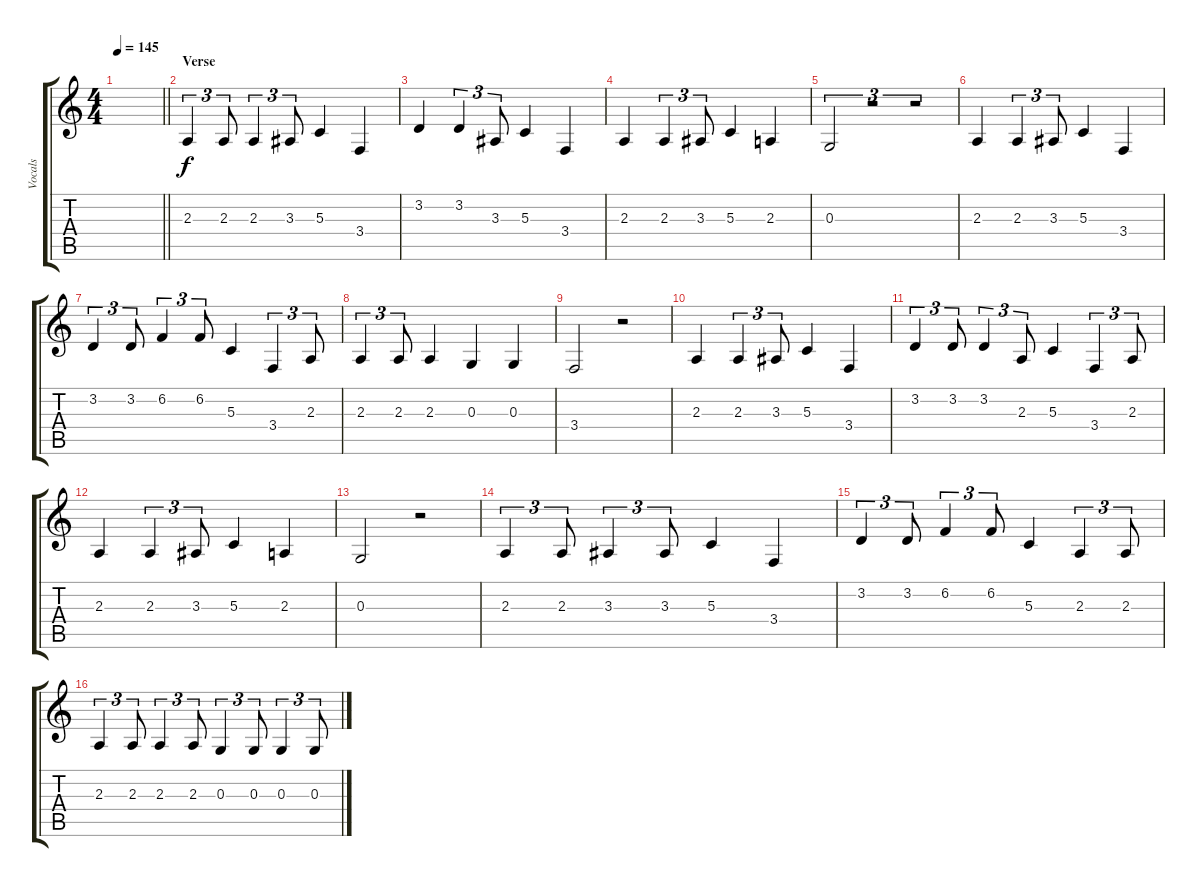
\track ("Vocals" "Vocals") {instrument altosax}
\staff {score tabs}
\tuning (E4 B3 G3 D3 A2 E2) {hide}
\ts (4 4)
\tempo 145
\clef g2
\barLineRight lightlight
\ks c
|
\section ("" "Verse")
2.3.4{tu (3 2)} 2.3.8{tu (3 2)} 2.3.4{tu (3 2)} 3.3.8{tu (3 2)} 5.3.4 3.4.4 |
3.2.4 3.2.4{tu (3 2)} 3.3.8{tu (3 2)} 5.3.4 3.4.4 |
2.3.4 2.3.4{tu (3 2)} 3.3.8{tu (3 2)} 5.3.4 2.3.4 |
0.3.2{tu (3 2)} r.2{tu (3 2)} r.2{tu (3 2)} |
2.3.4 2.3.4{tu (3 2)} 3.3.8{tu (3 2)} 5.3.4 3.4.4 |
3.2.4{tu (3 2)} 3.2.8{tu (3 2)} 6.2.4{tu (3 2)} 6.2.8{tu (3 2)} 5.3.4 3.4.4{tu (3 2)} 2.3.8{tu (3 2)} |
2.3.4{tu (3 2)} 2.3.8{tu (3 2)} 2.3.4 0.3.4 0.3.4 |
3.4.2 r.2 |
2.3.4 2.3.4{tu (3 2)} 3.3.8{tu (3 2)} 5.3.4 3.4.4 |
3.2.4{tu (3 2)} 3.2.8{tu (3 2)} 3.2.4{tu (3 2)} 2.3.8{tu (3 2)} 5.3.4 3.4.4{tu (3 2)} 2.3.8{tu (3 2)} |
2.3.4 2.3.4{tu (3 2)} 3.3.8{tu (3 2)} 5.3.4 2.3.4 |
0.3.2 r.2 |
2.3.4{tu (3 2)} 2.3.8{tu (3 2)} 3.3.4{tu (3 2)} 3.3.8{tu (3 2)} 5.3.4 3.4.4 |
3.2.4{tu (3 2)} 3.2.8{tu (3 2)} 6.2.4{tu (3 2)} 6.2.8{tu (3 2)} 5.3.4 2.3.4{tu (3 2)} 2.3.8{tu (3 2)} |
2.3.4{tu (3 2)} 2.3.8{tu (3 2)} 2.3.4{tu (3 2)} 2.3.8{tu (3 2)} 0.3.4{tu (3 2)} 0.3.8{tu (3 2)} 0.3.4{tu (3 2)} 0.3.8{tu (3 2)}
